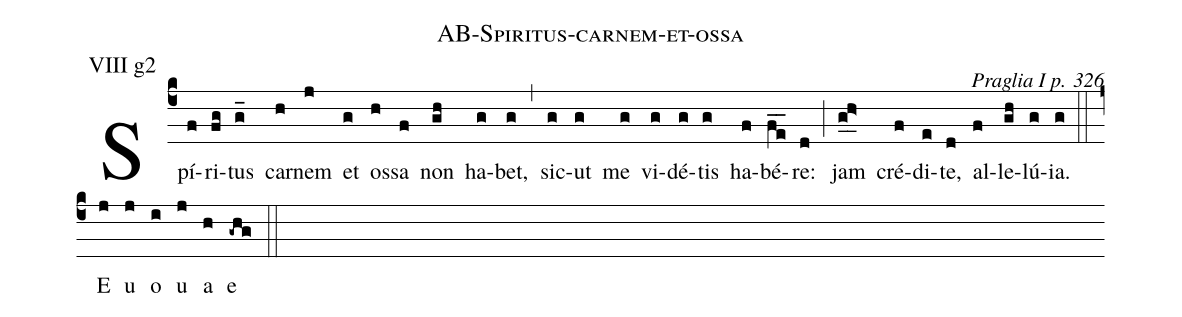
name: AB-Spiritus-carnem-et-ossa;
commentary: Praglia I p. 326;
annotation: VIII g2;
%%
(c4) Spí(f)ri(fg)tus(g_) car(h)nem(j) et(g) os(h)sa(f) non(gh) ha(g)bet,(g) (,) sic(g)ut(g) me(g) vi(g)dé(g)tis(g) ha(f)bé(f_e_)re:(d) (;) jam(g_0h>_0) cré(f)di(e)te,(d) al(f)le(gh)lú(g)ia.(g) (::) E(j) u(j) o(i) u(j) a(h) e(-ghg) (::)
